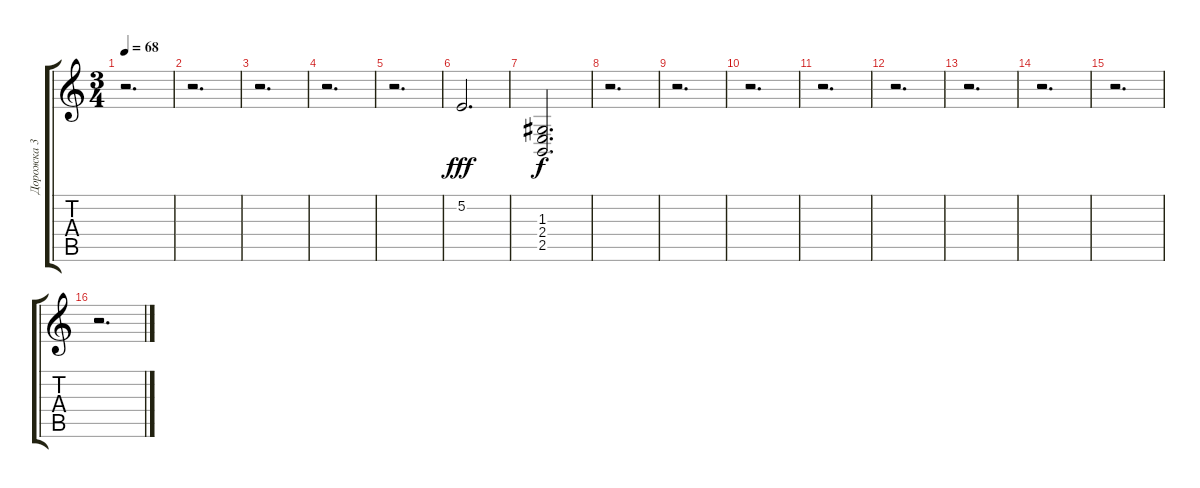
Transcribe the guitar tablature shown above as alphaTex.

\track ("Дорожка 3" "Дорожка 3") {instrument pad4choir}
\staff {score tabs}
\tuning (E4 B3 G3 D3 A2 E2) {hide}
\ts (3 4)
\tempo 68
\clef g2
\ks c
r.2{d dy f} |
r.2{d} |
r.2{d} |
r.2{d} |
r.2{d} |
5.2.2{d dy fff} |
(1.3 2.4 2.5).2{d dy f} |
r.2{d} |
r.2{d} |
r.2{d} |
r.2{d} |
r.2{d} |
r.2{d} |
r.2{d} |
r.2{d} |
r.2{d}
